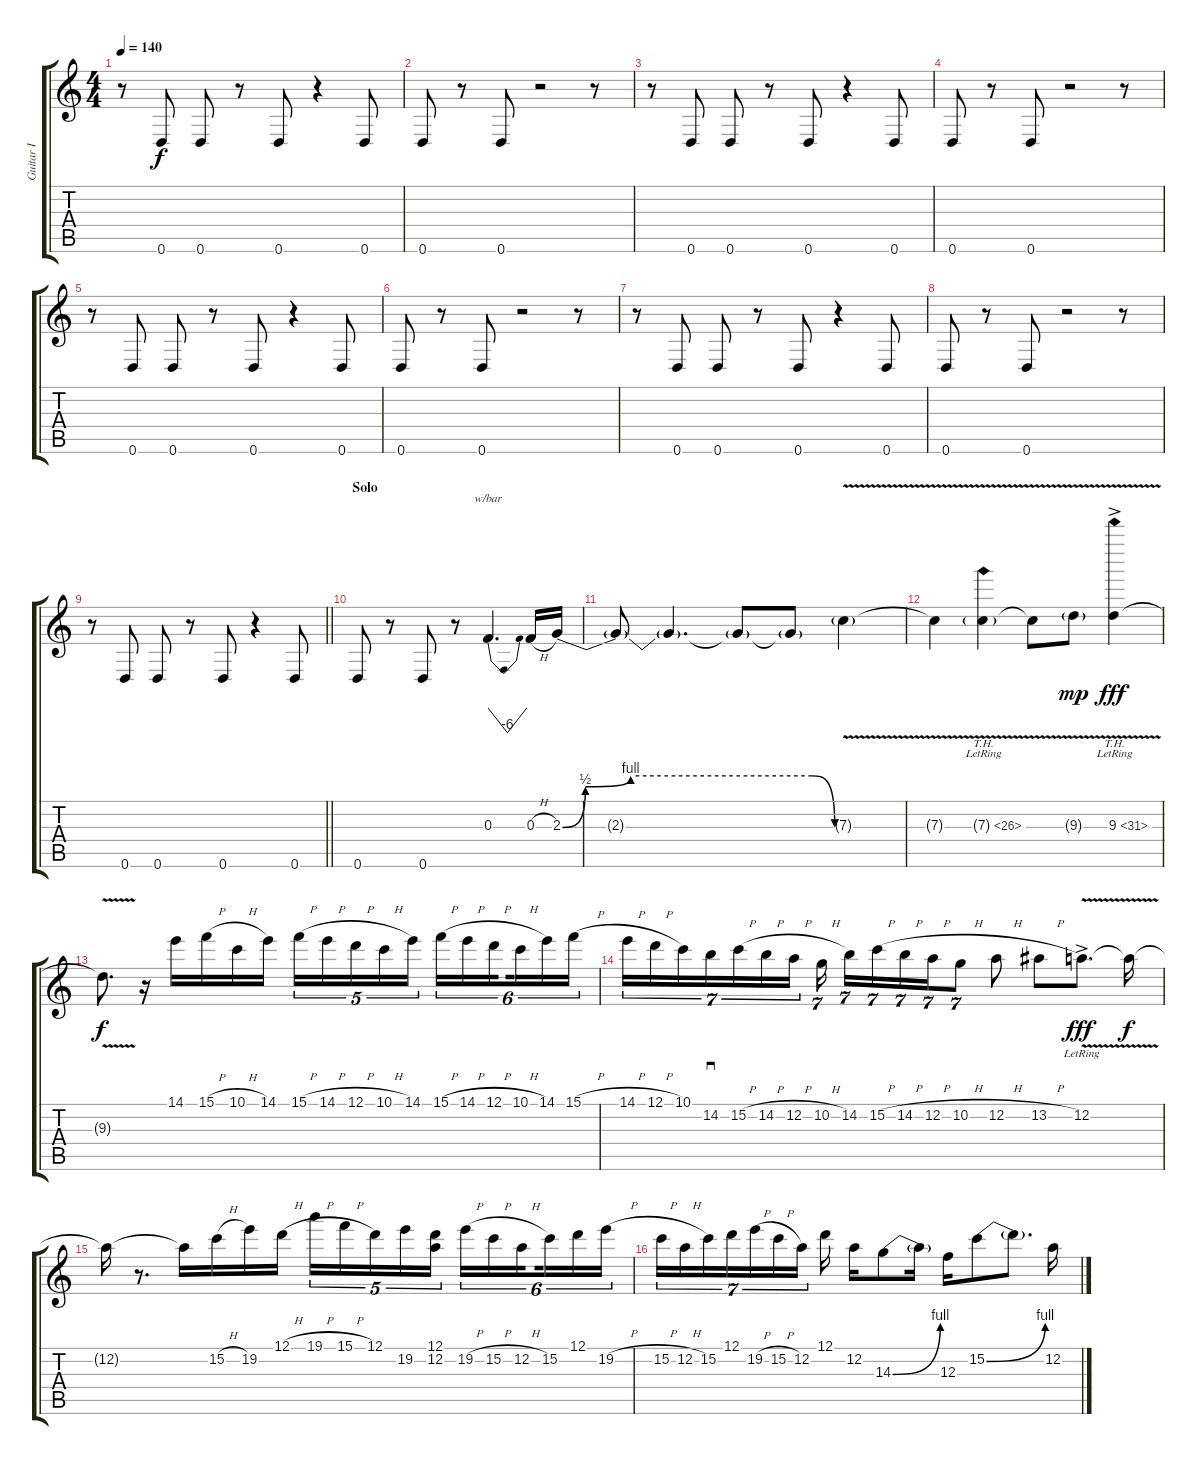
\track ("Guitar I" "Guitar I") {instrument distortionguitar}
\staff {score tabs}
\tuning (D4 A3 F3 C3 G2 D2) {hide}
\ts (4 4)
\tempo 140
\clef g2
\ks c
r.8{dy f} 0.6.8 0.6.8 r.8 0.6.8 r.4 0.6.8 |
0.6.8 r.8 0.6.8 r.2 r.8 |
r.8 0.6.8 0.6.8 r.8 0.6.8 r.4 0.6.8 |
0.6.8 r.8 0.6.8 r.2 r.8 |
r.8 0.6.8 0.6.8 r.8 0.6.8 r.4 0.6.8 |
0.6.8 r.8 0.6.8 r.2 r.8 |
r.8 0.6.8 0.6.8 r.8 0.6.8 r.4 0.6.8 |
0.6.8 r.8 0.6.8 r.2 r.8 |
\barLineRight lightlight
r.8 0.6.8 0.6.8 r.8 0.6.8 r.4 0.6.8 |
\section ("" "Solo")
0.6.8 r.8 0.6.8 r.8 0.3.4{d tbe (dip default 0 0 30 -24 60 0)} 0.3{h}.16 2.3{be (custom 0 0 5 2 15 4 55 4 60 0)}.16 |
2.3{t}.8 2.3{t}.4{d} 2.3{t}.8 2.3{t}.8 7.3{v g}.4 |
7.3{t}.4 7.3{th 19 v g lr}.4 7.3{t}.8 9.3{v g}.8{dy mp} 9.3{th 22 v ac lr}.4{dy fff} |
9.3{t}.8{d dy f} r.16 14.1.16 15.1{h}.16 10.1{h}.16 14.1.16 15.1{h}.16{tu (5 4)} 14.1{h}.16{tu (5 4)} 12.1{h}.16{tu (5 4)} 10.1{h}.16{tu (5 4)} 14.1.16{tu (5 4)} 15.1{h}.16{tu (6 4)} 14.1{h}.16{tu (6 4)} 12.1{h}.16{tu (6 4) beam splitsecondary} 10.1{h}.16{tu (6 4)} 14.1.16{tu (6 4)} 15.1{h}.16{tu (6 4)} |
14.1{h}.16{tu (7 4)} 12.1{h}.16{tu (7 4)} 10.1.16{tu (7 4)} 14.2.16{sd tu (7 4)} 15.2{h}.16{tu (7 4)} 14.2{h}.16{tu (7 4)} 12.2{h}.16{tu (7 4)} 10.2{h}.16{tu (7 4)} 14.2.16{tu (7 4)} 15.2{h}.16{tu (7 4)} 14.2{h}.16{tu (7 4)} 12.2{h}.16{tu (7 4)} 10.2{h}.8{tu (7 4)} 12.2{h}.8 13.2{h}.8 12.2{v ac lr}.8{d dy fff} 12.2{t}.16{dy f} |
12.2{t}.16 r.8{d} 12.2{t}.16 15.2{h}.16 19.2.16 12.1{h}.16 19.1{h}.16{tu (5 4)} 15.1{h}.16{tu (5 4)} 12.1.16{tu (5 4)} 19.2.16{tu (5 4)} (12.1 12.2).16{tu (5 4)} 19.2{h}.16{tu (6 4)} 15.2{h}.16{tu (6 4)} 12.2{h}.16{tu (6 4) beam splitsecondary} 15.2.16{tu (6 4)} 12.1.16{tu (6 4)} 19.2{h}.16{tu (6 4)} |
15.2{h}.16{tu (7 4)} 12.2{h}.16{tu (7 4)} 15.2.16{tu (7 4)} 12.1.16{tu (7 4)} 19.2{h}.16{tu (7 4)} 15.2{h}.16{tu (7 4)} 12.2.16{tu (7 4)} 12.1.16 12.2.16 14.3{be (bend 0 0 60 4)}.8 14.3{t}.16 12.3.16 15.2{be (bend 0 0 60 4)}.8 15.2{t}.8{d} 12.2.16
